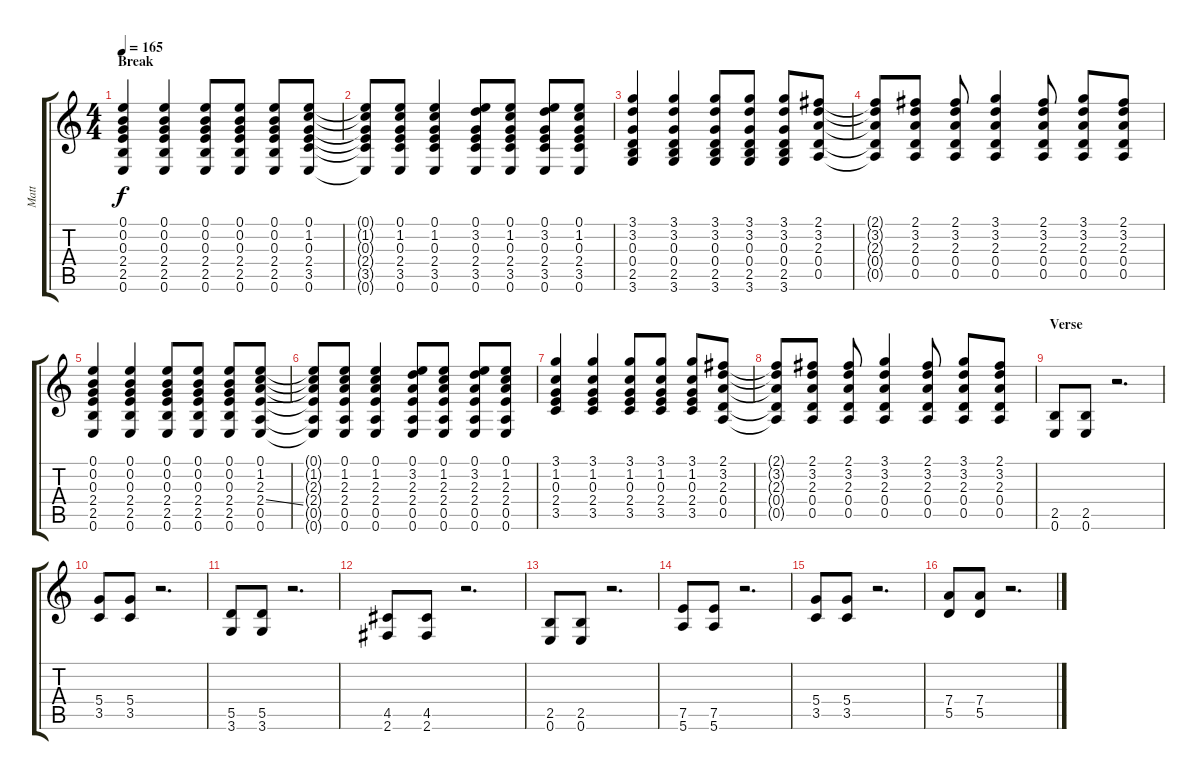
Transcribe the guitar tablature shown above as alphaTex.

\track ("Matt" "Matt") {instrument acousticguitarsteel}
\staff {score tabs}
\tuning (E4 B3 G3 D3 A2 E2) {hide}
\ts (4 4)
\section ("" "Break")
\tempo 165
\clef g2
\ks c
(0.1 0.2 0.3 2.4 2.5 0.6).4{dy f instrument acousticguitarsteel} (0.1 0.2 0.3 2.4 2.5 0.6).4 (0.1 0.2 0.3 2.4 2.5 0.6).8 (0.1 0.2 0.3 2.4 2.5 0.6).8 (0.1 0.2 0.3 2.4 2.5 0.6).8 (0.1 1.2 0.3 2.4 3.5 0.6).8 |
(0.1{t} 1.2{t} 0.3{t} 2.4{t} 3.5{t} 0.6{t}).8 (0.1 1.2 0.3 2.4 3.5 0.6).8 (0.1 1.2 0.3 2.4 3.5 0.6).4 (0.1 3.2 0.3 2.4 3.5 0.6).8 (0.1 1.2 0.3 2.4 3.5 0.6).8 (0.1 3.2 0.3 2.4 3.5 0.6).8 (0.1 1.2 0.3 2.4 3.5 0.6).8 |
(3.1 3.2 0.3 0.4 2.5 3.6).4 (3.1 3.2 0.3 0.4 2.5 3.6).4 (3.1 3.2 0.3 0.4 2.5 3.6).8 (3.1 3.2 0.3 0.4 2.5 3.6).8 (3.1 3.2 0.3 0.4 2.5 3.6).8 (2.1 3.2 2.3 0.4 0.5).8 |
(2.1{t} 3.2{t} 2.3{t} 0.4{t} 0.5{t}).8 (2.1 3.2 2.3 0.4 0.5).8 (2.1 3.2 2.3 0.4 0.5).8 (3.1 3.2 2.3 0.4 0.5).4 (2.1 3.2 2.3 0.4 0.5).8 (3.1 3.2 2.3 0.4 0.5).8 (2.1 3.2 2.3 0.4 0.5).8 |
(0.1 0.2 0.3 2.4 2.5 0.6).4 (0.1 0.2 0.3 2.4 2.5 0.6).4 (0.1 0.2 0.3 2.4 2.5 0.6).8 (0.1 0.2 0.3 2.4 2.5 0.6).8 (0.1 0.2 0.3 2.4 2.5 0.6).8 (0.1 1.2 2.3 2.4{ss} 0.5 0.6).8 |
(0.1{t} 1.2{t} 2.3{t} 2.4{t} 0.5{t} 0.6{t}).8 (0.1 1.2 2.3 2.4 0.5 0.6).8 (0.1 1.2 2.3 2.4 0.5 0.6).4 (0.1 3.2 2.3 2.4 0.5 0.6).8 (0.1 1.2 2.3 2.4 0.5 0.6).8 (0.1 3.2 2.3 2.4 0.5 0.6).8 (0.1 1.2 2.3 2.4 0.5 0.6).8 |
(3.1 1.2 0.3 2.4 3.5).4 (3.1 1.2 0.3 2.4 3.5).4 (3.1 1.2 0.3 2.4 3.5).8 (3.1 1.2 0.3 2.4 3.5).8 (3.1 1.2 0.3 2.4 3.5).8 (2.1 3.2 2.3 0.4 0.5).8 |
(2.1{t} 3.2{t} 2.3{t} 0.4{t} 0.5{t}).8 (2.1 3.2 2.3 0.4 0.5).8 (2.1 3.2 2.3 0.4 0.5).8 (3.1 3.2 2.3 0.4 0.5).4 (2.1 3.2 2.3 0.4 0.5).8 (3.1 3.2 2.3 0.4 0.5).8 (2.1 3.2 2.3 0.4 0.5).8 |
\section ("" "Verse")
(2.5 0.6).8{instrument distortionguitar} (2.5 0.6).8 r.2{d} |
(5.4 3.5).8 (5.4 3.5).8 r.2{d} |
(5.5 3.6).8 (5.5 3.6).8 r.2{d} |
(4.5 2.6).8 (4.5 2.6).8 r.2{d} |
(2.5 0.6).8 (2.5 0.6).8 r.2{d} |
(7.5 5.6).8 (7.5 5.6).8 r.2{d} |
(5.4 3.5).8 (5.4 3.5).8 r.2{d} |
(7.4 5.5).8 (7.4 5.5).8 r.2{d}
